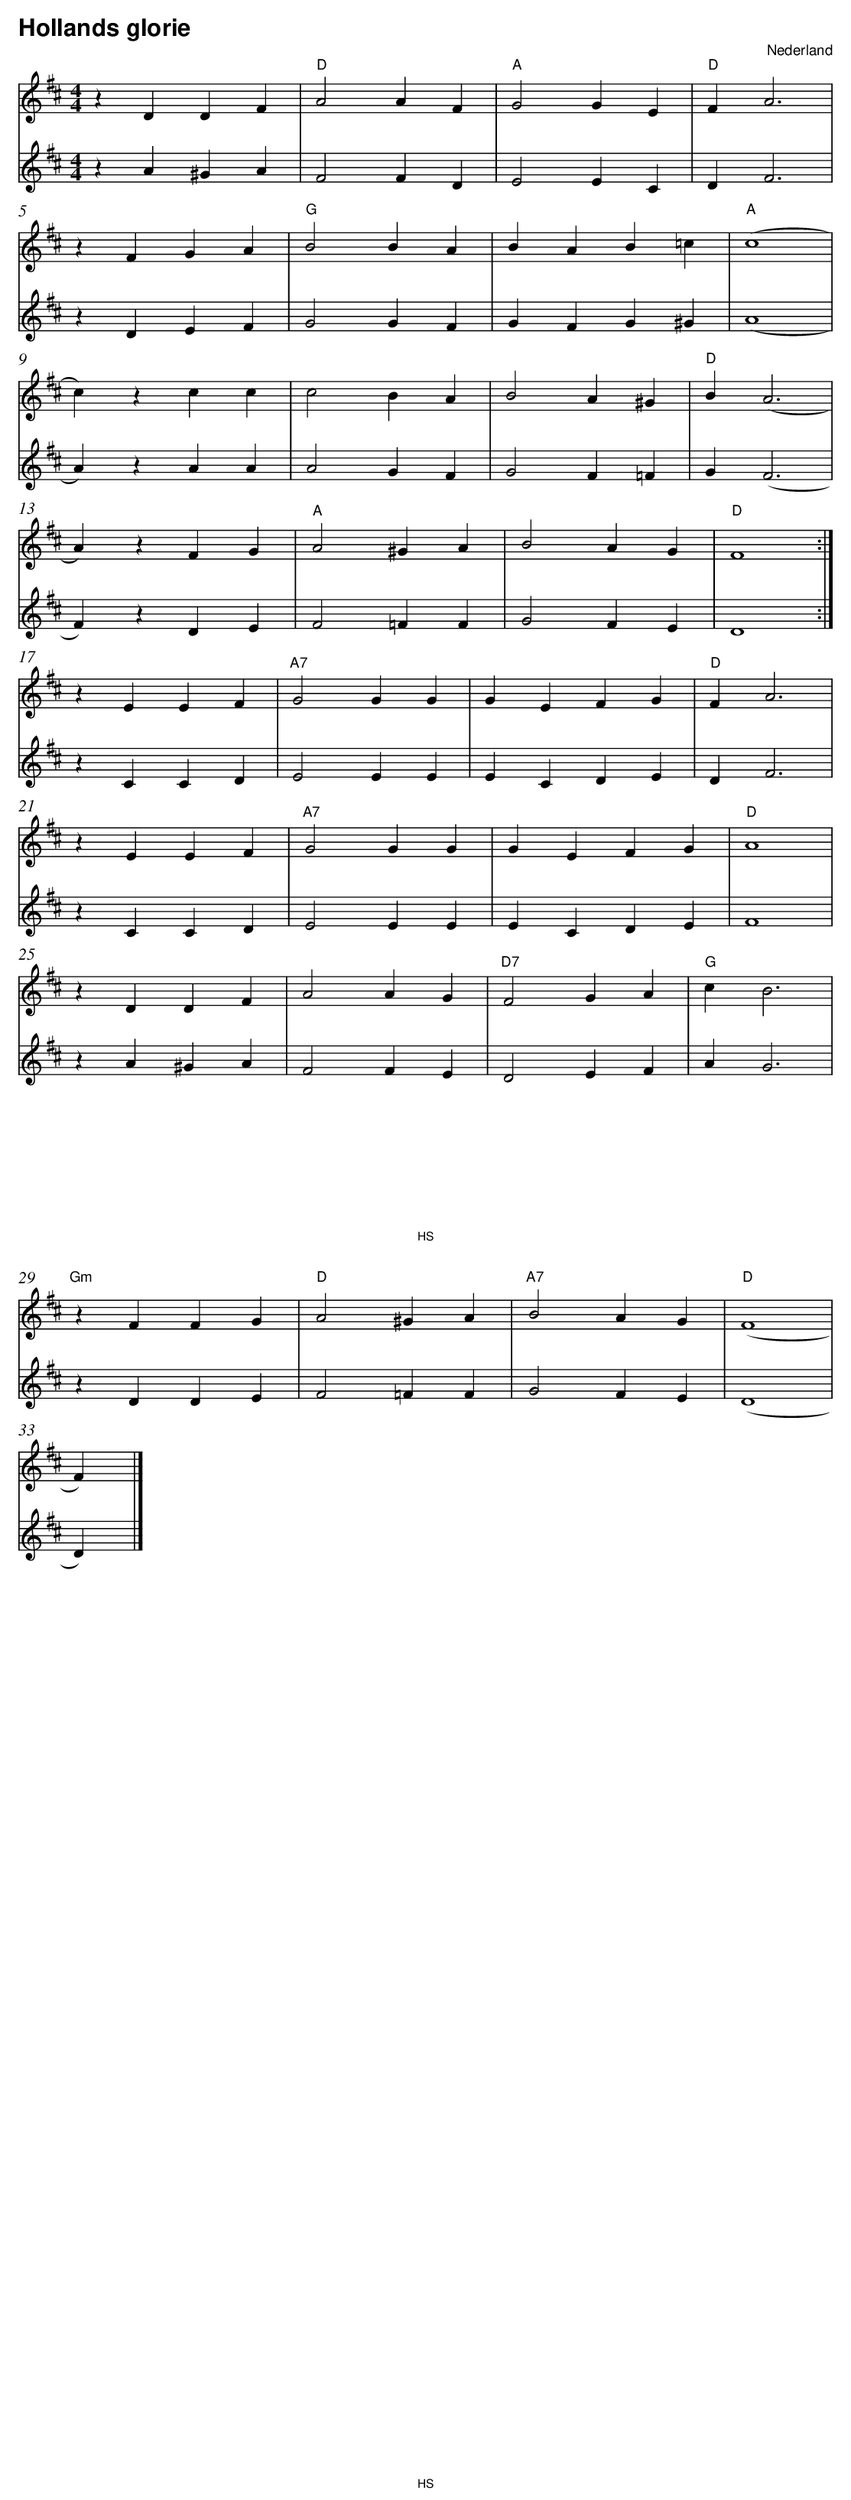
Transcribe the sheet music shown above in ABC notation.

X:1
T:Hollands glorie
O:Nederland
M:4/4
L:1/8
Q:1/4=189
K:D
V:1
z2 D2 D2 F2 |"D" A4 A2 F2 |"A" G4 G2 E2 |"D" F2 A6 |
z2 F2 G2 A2 |"G" B4 B2 A2 |B2 A2 B2 =c2 |"A" (c8 |
c2) z2 c2 c2 |c4 B2 A2 |B4 A2 ^G2 |"D" B2 (A6 |
A2) z2 F2 G2 |"A" A4 ^G2 A2 |B4 A2 G2 |"D" F8 :|
z2 E2 E2 F2 |"A7" G4 G2 G2 |G2 E2 F2 G2 |"D" F2 A6 |
z2 E2 E2 F2 |"A7" G4 G2 G2 |G2 E2 F2 G2 |"D" A8 |
z2 D2 D2 F2 |A4 A2 G2 |"D7" F4 G2 A2 |"G" c2 B6 |
"Gm" z2 F2 F2 G2 |"D" A4 ^G2 A2 |"A7" B4 A2 G2 |"D" (F8 |
F2) |]
V:2
z2 A2 ^G2 A2 |F4 F2 D2 |E4 E2 C2 |D2 F6 |
z2 D2 E2 F2 |G4 G2 F2 |G2 F2 G2 ^G2 |(A8 |
A2) z2 A2 A2 |A4 G2 F2 |G4 F2 =F2 |G2 (F6 |
F2) z2 D2 E2 |F4 =F2 F2 |G4 F2 E2 |D8 :|
z2 C2 C2 D2 |E4 E2 E2 |E2 C2 D2 E2 |D2 F6 |
z2 C2 C2 D2 |E4 E2 E2 |E2 C2 D2 E2 |F8 |
z2 A2 ^G2 A2 |F4 F2 E2 |D4 E2 F2 |A2 G6 |
z2 D2 D2 E2 |F4 =F2 F2 |G4 F2 E2 |(D8 |
D2) |]
